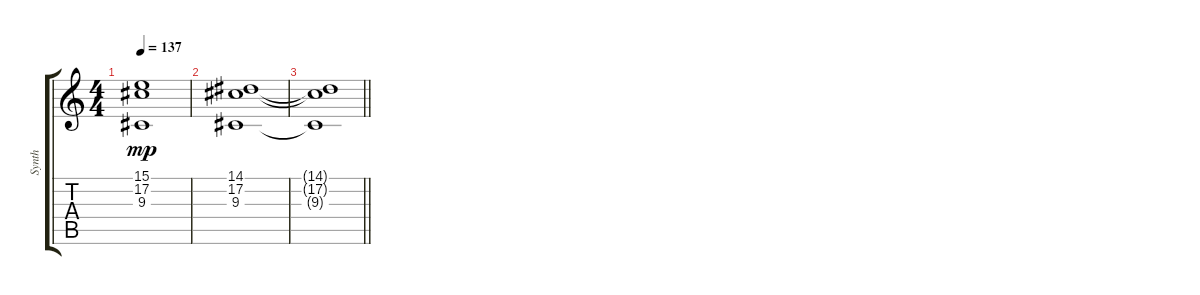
\track ("Synth" "Synth") {instrument pad2warm}
\staff {score tabs}
\tuning (Db4 Ab3 E3 B2 Gb2 B1) {hide}
\ts (4 4)
\tempo 137
\clef g2
\ks c
(15.1{t} 17.2{t} 9.3{t}).1{dy mp} |
(14.1 17.2 9.3).1 |
\barLineRight lightlight
(14.1{t} 17.2{t} 9.3{t}).1
